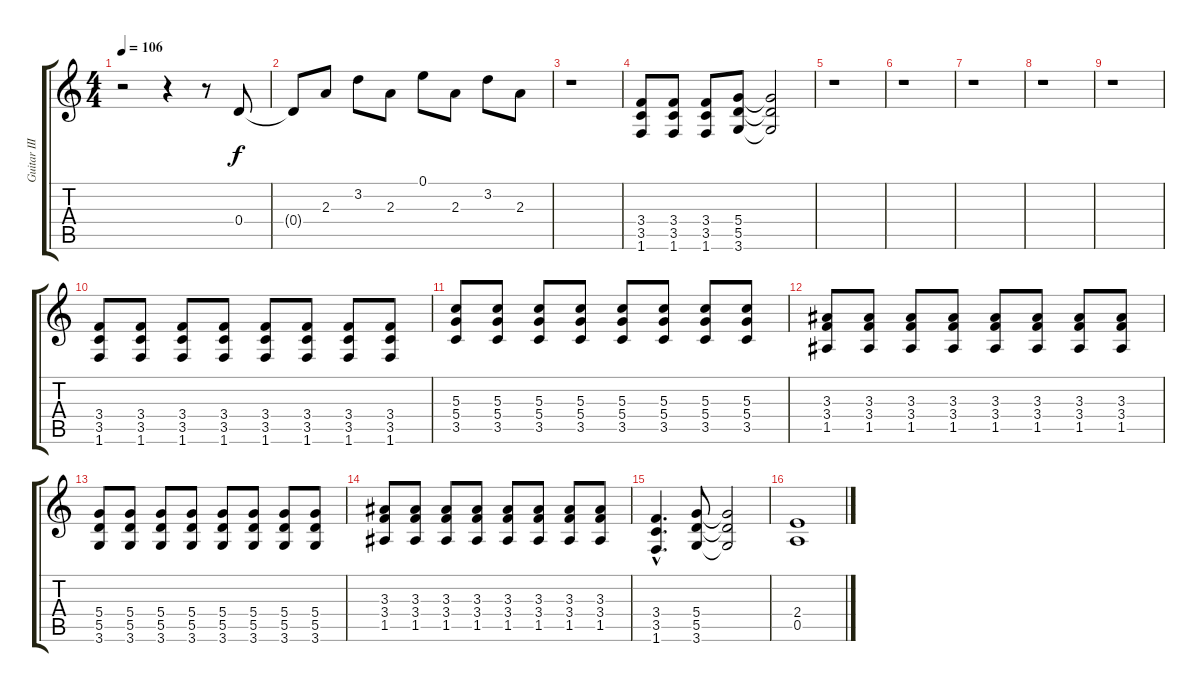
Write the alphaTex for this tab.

\track ("Guitar III" "Guitar III") {instrument acousticguitarsteel}
\staff {score tabs}
\tuning (E4 B3 G3 D3 A2 E2) {hide}
\ts (4 4)
\tempo 106
\clef g2
\ks c
r.2{dy f} r.4 r.8 0.4.8 |
0.4{t}.8 2.3.8 3.2.8 2.3.8 0.1.8 2.3.8 3.2.8 2.3.8 |
r.1 |
(3.4 3.5 1.6).8 (3.4 3.5 1.6).8 (3.4 3.5 1.6).8 (5.4 5.5 3.6).8 (5.4{t} 5.5{t} 3.6{t}).2 |
r.1 |
r.1 |
r.1 |
r.1 |
r.1 |
(3.4 3.5 1.6).8{volume 10} (3.4 3.5 1.6).8 (3.4 3.5 1.6).8 (3.4 3.5 1.6).8 (3.4 3.5 1.6).8 (3.4 3.5 1.6).8 (3.4 3.5 1.6).8 (3.4 3.5 1.6).8 |
(5.3 5.4 3.5).8 (5.3 5.4 3.5).8 (5.3 5.4 3.5).8 (5.3 5.4 3.5).8 (5.3 5.4 3.5).8 (5.3 5.4 3.5).8 (5.3 5.4 3.5).8 (5.3 5.4 3.5).8 |
(3.3 3.4 1.5).8 (3.3 3.4 1.5).8 (3.3 3.4 1.5).8 (3.3 3.4 1.5).8 (3.3 3.4 1.5).8 (3.3 3.4 1.5).8 (3.3 3.4 1.5).8 (3.3 3.4 1.5).8 |
(5.4 5.5 3.6).8 (5.4 5.5 3.6).8 (5.4 5.5 3.6).8 (5.4 5.5 3.6).8 (5.4 5.5 3.6).8 (5.4 5.5 3.6).8 (5.4 5.5 3.6).8 (5.4 5.5 3.6).8 |
(3.3 3.4 1.5).8 (3.3 3.4 1.5).8 (3.3 3.4 1.5).8 (3.3 3.4 1.5).8 (3.3 3.4 1.5).8 (3.3 3.4 1.5).8 (3.3 3.4 1.5).8 (3.3 3.4 1.5).8 |
(3.4{hac} 3.5{hac} 1.6{hac}).4{d} (5.4 5.5 3.6).8 (5.4{t} 5.5{t} 3.6{t}).2 |
(2.4 0.5).1
